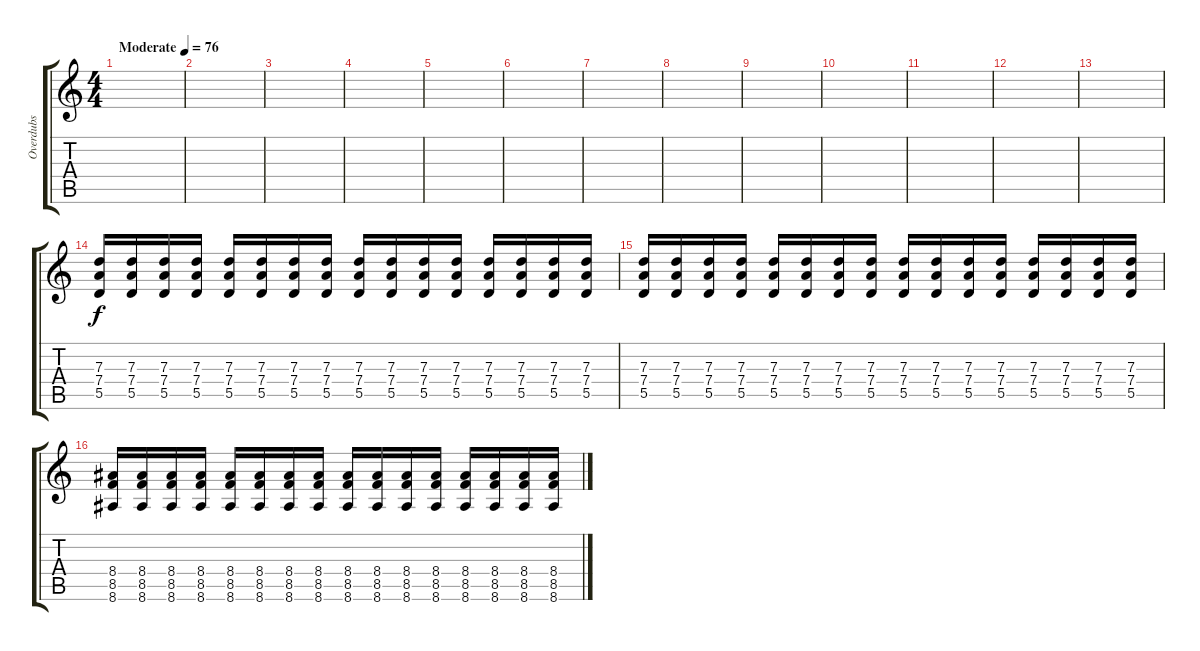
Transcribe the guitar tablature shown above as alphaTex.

\track ("Overdubs" "Overdubs") {instrument electricguitarjazz}
\staff {score tabs}
\tuning (E4 B3 G3 D3 A2 D2) {hide}
\ts (4 4)
\tempo (76 "Moderate")
\clef g2
\ks c
|
|
|
|
|
|
|
|
|
|
|
|
|
(7.3 7.4 5.5).16{instrument electricguitarjazz} (7.3 7.4 5.5).16 (7.3 7.4 5.5).16 (7.3 7.4 5.5).16 (7.3 7.4 5.5).16 (7.3 7.4 5.5).16 (7.3 7.4 5.5).16 (7.3 7.4 5.5).16 (7.3 7.4 5.5).16 (7.3 7.4 5.5).16 (7.3 7.4 5.5).16 (7.3 7.4 5.5).16 (7.3 7.4 5.5).16 (7.3 7.4 5.5).16 (7.3 7.4 5.5).16 (7.3 7.4 5.5).16 |
(7.3 7.4 5.5).16 (7.3 7.4 5.5).16 (7.3 7.4 5.5).16 (7.3 7.4 5.5).16 (7.3 7.4 5.5).16 (7.3 7.4 5.5).16 (7.3 7.4 5.5).16 (7.3 7.4 5.5).16 (7.3 7.4 5.5).16 (7.3 7.4 5.5).16 (7.3 7.4 5.5).16 (7.3 7.4 5.5).16 (7.3 7.4 5.5).16 (7.3 7.4 5.5).16 (7.3 7.4 5.5).16 (7.3 7.4 5.5).16 |
(8.4 8.5 8.6).16 (8.4 8.5 8.6).16 (8.4 8.5 8.6).16 (8.4 8.5 8.6).16 (8.4 8.5 8.6).16 (8.4 8.5 8.6).16 (8.4 8.5 8.6).16 (8.4 8.5 8.6).16 (8.4 8.5 8.6).16 (8.4 8.5 8.6).16 (8.4 8.5 8.6).16 (8.4 8.5 8.6).16 (8.4 8.5 8.6).16 (8.4 8.5 8.6).16 (8.4 8.5 8.6).16 (8.4 8.5 8.6).16
